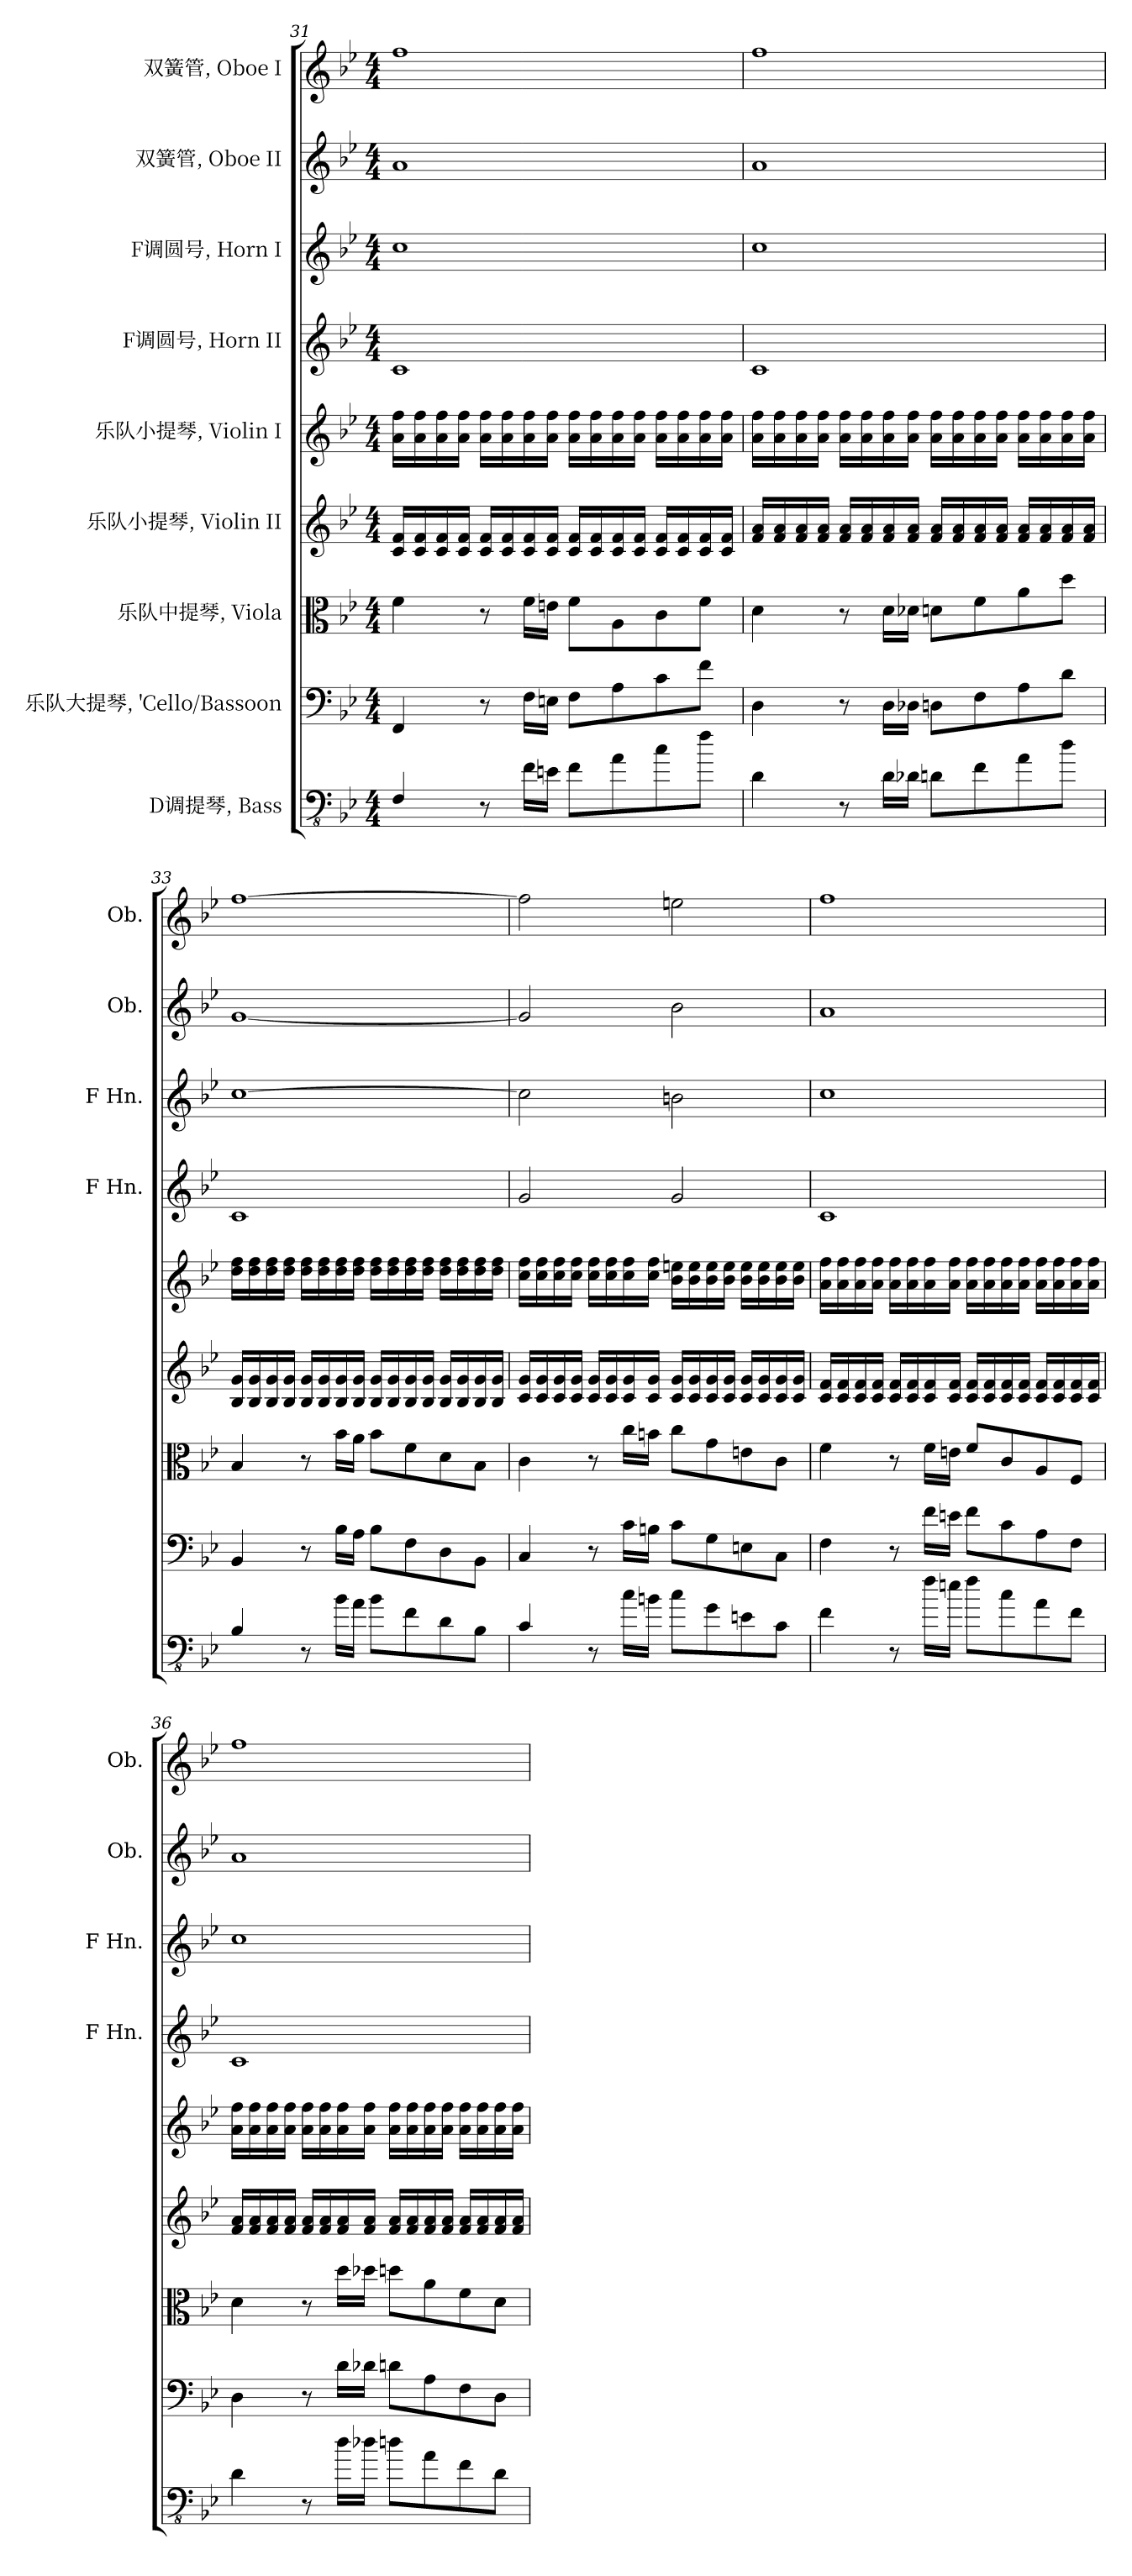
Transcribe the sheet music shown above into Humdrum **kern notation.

**kern	**kern	**kern	**kern	**kern	**kern	**kern	**kern	**kern
*part9	*part8	*part7	*part6	*part5	*part4	*part3	*part2	*part1
*staff9	*staff8	*staff7	*staff6	*staff5	*staff4	*staff3	*staff2	*staff1
*I"D调提琴, Bass	*I"乐队大提琴, 'Cello/Bassoon	*I"乐队中提琴, Viola	*I"乐队小提琴, Violin II	*I"乐队小提琴, Violin I	*I"F调圆号, Horn II	*I"F调圆号, Horn I	*I"双簧管, Oboe II	*I"双簧管, Oboe I
*	*	*	*	*	*I'F Hn.	*I'F Hn.	*I'Ob.	*I'Ob.
!!LO:PB:g=z
*clefFv4	*clefF4	*clefC3	*clefG2	*clefG2	*clefG2	*clefG2	*clefG2	*clefG2
*ITrd7c12	*	*	*	*	*ITrd4c7	*ITrd4c7	*	*
*k[b-e-]	*k[b-e-]	*k[b-e-]	*k[b-e-]	*k[b-e-]	*k[b-e-a-]	*k[b-e-a-]	*k[b-e-]	*k[b-e-]
*M4/4	*M4/4	*M4/4	*M4/4	*M4/4	*M4/4	*M4/4	*M4/4	*M4/4
=31	=31	=31	=31	=31	=31	=31	=31	=31
4FFF/	4FF/	4f\	16c/ 16f/LL	16a\ 16ff\LL	1F	1f	1a	1ff
.	.	.	16c/ 16f/	16a\ 16ff\	.	.	.	.
.	.	.	16c/ 16f/	16a\ 16ff\	.	.	.	.
.	.	.	16c/ 16f/JJ	16a\ 16ff\JJ	.	.	.	.
8r	8r	8r	16c/ 16f/LL	16a\ 16ff\LL	.	.	.	.
.	.	.	16c/ 16f/	16a\ 16ff\	.	.	.	.
16FF\LL	16F\LL	16f\LL	16c/ 16f/	16a\ 16ff\	.	.	.	.
16EEn\JJ	16En\JJ	16en\JJ	16c/ 16f/JJ	16a\ 16ff\JJ	.	.	.	.
8FF\L	8F\L	8f\L	16c/ 16f/LL	16a\ 16ff\LL	.	.	.	.
.	.	.	16c/ 16f/	16a\ 16ff\	.	.	.	.
8AA\	8A\	8A\	16c/ 16f/	16a\ 16ff\	.	.	.	.
.	.	.	16c/ 16f/JJ	16a\ 16ff\JJ	.	.	.	.
8C\	8c\	8c\	16c/ 16f/LL	16a\ 16ff\LL	.	.	.	.
.	.	.	16c/ 16f/	16a\ 16ff\	.	.	.	.
8F\J	8f\J	8f\J	16c/ 16f/	16a\ 16ff\	.	.	.	.
.	.	.	16c/ 16f/JJ	16a\ 16ff\JJ	.	.	.	.
=32	=32	=32	=32	=32	=32	=32	=32	=32
4DD\	4D\	4d\	16f/ 16a/LL	16a\ 16ff\LL	1F	1f	1a	1ff
.	.	.	16f/ 16a/	16a\ 16ff\	.	.	.	.
.	.	.	16f/ 16a/	16a\ 16ff\	.	.	.	.
.	.	.	16f/ 16a/JJ	16a\ 16ff\JJ	.	.	.	.
8r	8r	8r	16f/ 16a/LL	16a\ 16ff\LL	.	.	.	.
.	.	.	16f/ 16a/	16a\ 16ff\	.	.	.	.
16DD\LL	16D\LL	16d\LL	16f/ 16a/	16a\ 16ff\	.	.	.	.
16DD-X\JJ	16D-X\JJ	16d-X\JJ	16f/ 16a/JJ	16a\ 16ff\JJ	.	.	.	.
8DDn\L	8Dn\L	8dn\L	16f/ 16a/LL	16a\ 16ff\LL	.	.	.	.
.	.	.	16f/ 16a/	16a\ 16ff\	.	.	.	.
8FF\	8F\	8f\	16f/ 16a/	16a\ 16ff\	.	.	.	.
.	.	.	16f/ 16a/JJ	16a\ 16ff\JJ	.	.	.	.
8AA\	8A\	8a\	16f/ 16a/LL	16a\ 16ff\LL	.	.	.	.
.	.	.	16f/ 16a/	16a\ 16ff\	.	.	.	.
8D\J	8d\J	8dd\J	16f/ 16a/	16a\ 16ff\	.	.	.	.
.	.	.	16f/ 16a/JJ	16a\ 16ff\JJ	.	.	.	.
!!LO:PB:g=z
=33	=33	=33	=33	=33	=33	=33	=33	=33
4BBB-/	4BB-/	4B-/	16B-/ 16g/LL	16dd\ 16ff\LL	1F	[1f	[1g	[1ff
.	.	.	16B-/ 16g/	16dd\ 16ff\	.	.	.	.
.	.	.	16B-/ 16g/	16dd\ 16ff\	.	.	.	.
.	.	.	16B-/ 16g/JJ	16dd\ 16ff\JJ	.	.	.	.
8r	8r	8r	16B-/ 16g/LL	16dd\ 16ff\LL	.	.	.	.
.	.	.	16B-/ 16g/	16dd\ 16ff\	.	.	.	.
16BB-\LL	16B-\LL	16b-\LL	16B-/ 16g/	16dd\ 16ff\	.	.	.	.
16AA\JJ	16A\JJ	16a\JJ	16B-/ 16g/JJ	16dd\ 16ff\JJ	.	.	.	.
8BB-\L	8B-\L	8b-\L	16B-/ 16g/LL	16dd\ 16ff\LL	.	.	.	.
.	.	.	16B-/ 16g/	16dd\ 16ff\	.	.	.	.
8FF\	8F\	8f\	16B-/ 16g/	16dd\ 16ff\	.	.	.	.
.	.	.	16B-/ 16g/JJ	16dd\ 16ff\JJ	.	.	.	.
8DD\	8D\	8d\	16B-/ 16g/LL	16dd\ 16ff\LL	.	.	.	.
.	.	.	16B-/ 16g/	16dd\ 16ff\	.	.	.	.
8BBB-\J	8BB-\J	8B-\J	16B-/ 16g/	16dd\ 16ff\	.	.	.	.
.	.	.	16B-/ 16g/JJ	16dd\ 16ff\JJ	.	.	.	.
!!LO:PB:g=z
=34	=34	=34	=34	=34	=34	=34	=34	=34
4CC/	4C/	4c\	16c/ 16g/LL	16cc\ 16ff\LL	2c/	2f\]	2g/]	2ff\]
.	.	.	16c/ 16g/	16cc\ 16ff\	.	.	.	.
.	.	.	16c/ 16g/	16cc\ 16ff\	.	.	.	.
.	.	.	16c/ 16g/JJ	16cc\ 16ff\JJ	.	.	.	.
8r	8r	8r	16c/ 16g/LL	16cc\ 16ff\LL	.	.	.	.
.	.	.	16c/ 16g/	16cc\ 16ff\	.	.	.	.
16C\LL	16c\LL	16cc\LL	16c/ 16g/	16cc\ 16ff\	.	.	.	.
16BBn\JJ	16Bn\JJ	16bn\JJ	16c/ 16g/JJ	16cc\ 16ff\JJ	.	.	.	.
8C\L	8c\L	8cc\L	16c/ 16g/LL	16b-\ 16een\LL	2c/	2en\	2b-\	2een\
.	.	.	16c/ 16g/	16b-\ 16ee\	.	.	.	.
8GG\	8G\	8g\	16c/ 16g/	16b-\ 16ee\	.	.	.	.
.	.	.	16c/ 16g/JJ	16b-\ 16ee\JJ	.	.	.	.
8EEn\	8En\	8en\	16c/ 16g/LL	16b-\ 16ee\LL	.	.	.	.
.	.	.	16c/ 16g/	16b-\ 16ee\	.	.	.	.
8CC\J	8C\J	8c\J	16c/ 16g/	16b-\ 16ee\	.	.	.	.
.	.	.	16c/ 16g/JJ	16b-\ 16ee\JJ	.	.	.	.
!!LO:PB:g=z
=35	=35	=35	=35	=35	=35	=35	=35	=35
4FF\	4F\	4f\	16c/ 16f/LL	16a\ 16ff\LL	1F	1f	1a	1ff
.	.	.	16c/ 16f/	16a\ 16ff\	.	.	.	.
.	.	.	16c/ 16f/	16a\ 16ff\	.	.	.	.
.	.	.	16c/ 16f/JJ	16a\ 16ff\JJ	.	.	.	.
8r	8r	8r	16c/ 16f/LL	16a\ 16ff\LL	.	.	.	.
.	.	.	16c/ 16f/	16a\ 16ff\	.	.	.	.
16F\LL	16f\LL	16f\LL	16c/ 16f/	16a\ 16ff\	.	.	.	.
16En\JJ	16en\JJ	16en\JJ	16c/ 16f/JJ	16a\ 16ff\JJ	.	.	.	.
8F\L	8f\L	8f/L	16c/ 16f/LL	16a\ 16ff\LL	.	.	.	.
.	.	.	16c/ 16f/	16a\ 16ff\	.	.	.	.
8C\	8c\	8c/	16c/ 16f/	16a\ 16ff\	.	.	.	.
.	.	.	16c/ 16f/JJ	16a\ 16ff\JJ	.	.	.	.
8AA\	8A\	8A/	16c/ 16f/LL	16a\ 16ff\LL	.	.	.	.
.	.	.	16c/ 16f/	16a\ 16ff\	.	.	.	.
8FF\J	8F\J	8F/J	16c/ 16f/	16a\ 16ff\	.	.	.	.
.	.	.	16c/ 16f/JJ	16a\ 16ff\JJ	.	.	.	.
=36	=36	=36	=36	=36	=36	=36	=36	=36
4DD\	4D\	4d\	16f/ 16a/LL	16a\ 16ff\LL	1F	1f	1a	1ff
.	.	.	16f/ 16a/	16a\ 16ff\	.	.	.	.
.	.	.	16f/ 16a/	16a\ 16ff\	.	.	.	.
.	.	.	16f/ 16a/JJ	16a\ 16ff\JJ	.	.	.	.
8r	8r	8r	16f/ 16a/LL	16a\ 16ff\LL	.	.	.	.
.	.	.	16f/ 16a/	16a\ 16ff\	.	.	.	.
16D\LL	16d\LL	16dd\LL	16f/ 16a/	16a\ 16ff\	.	.	.	.
16D-X\JJ	16d-X\JJ	16dd-X\JJ	16f/ 16a/JJ	16a\ 16ff\JJ	.	.	.	.
8Dn\L	8dn\L	8ddn\L	16f/ 16a/LL	16a\ 16ff\LL	.	.	.	.
.	.	.	16f/ 16a/	16a\ 16ff\	.	.	.	.
8AA\	8A\	8a\	16f/ 16a/	16a\ 16ff\	.	.	.	.
.	.	.	16f/ 16a/JJ	16a\ 16ff\JJ	.	.	.	.
8FF\	8F\	8f\	16f/ 16a/LL	16a\ 16ff\LL	.	.	.	.
.	.	.	16f/ 16a/	16a\ 16ff\	.	.	.	.
8DD\J	8D\J	8d\J	16f/ 16a/	16a\ 16ff\	.	.	.	.
.	.	.	16f/ 16a/JJ	16a\ 16ff\JJ	.	.	.	.
=	=	=	=	=	=	=	=	=
*-	*-	*-	*-	*-	*-	*-	*-	*-
